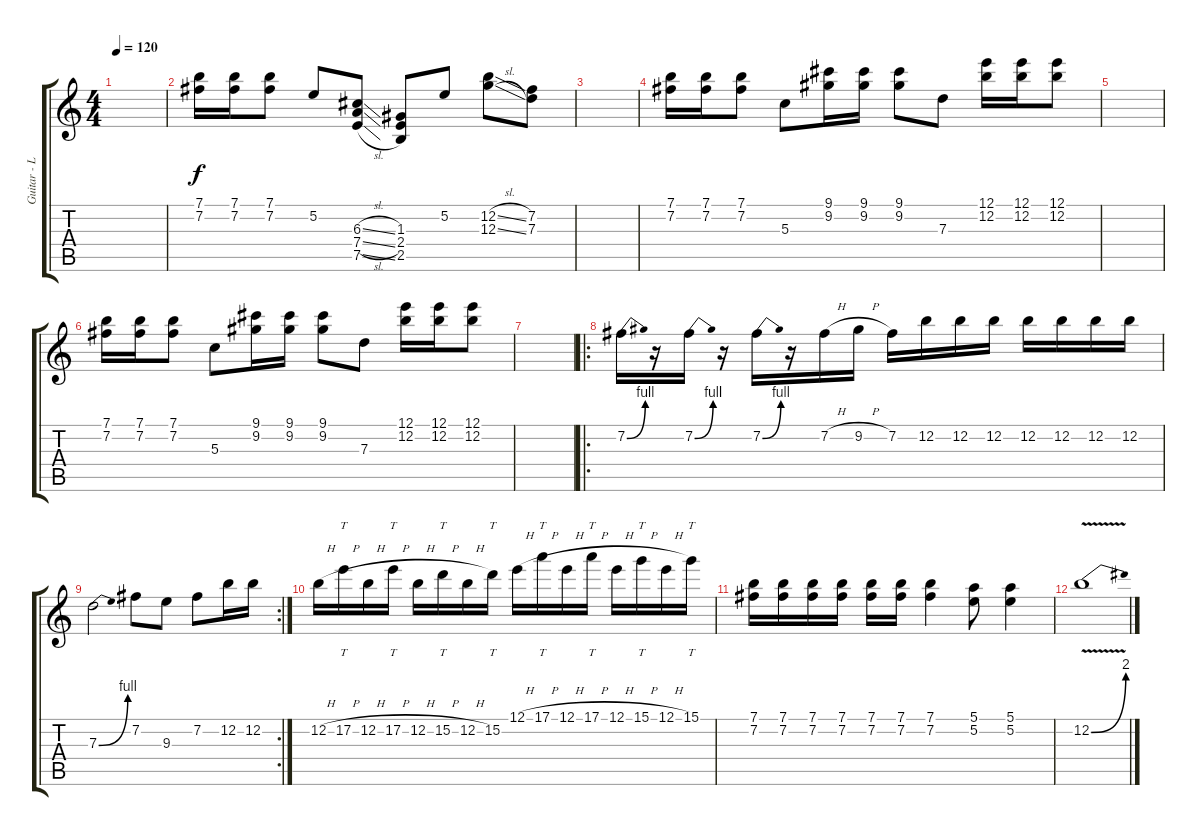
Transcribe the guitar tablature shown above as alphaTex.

\track ("Guitar - Lead" "Guitar - L") {instrument overdrivenguitar}
\staff {score tabs}
\tuning (E4 B3 G3 D3 A2 E2) {hide}
\ts (4 4)
\tempo 120
\clef g2
\ks c
|
(7.1 7.2).16 (7.1 7.2).16 (7.1 7.2).8 5.2.8 (6.3{sl} 7.4{sl} 7.5{sl}).8 (1.3 2.4 2.5).8 5.2.8 (12.2{sl} 12.3{sl}).8 (7.2 7.3).8 |
|
(7.1 7.2).16 (7.1 7.2).16 (7.1 7.2).8 5.3.8 (9.1 9.2).16 (9.1 9.2).16 (9.1 9.2).8 7.3.8 (12.1 12.2).16 (12.1 12.2).16 (12.1 12.2).8 |
|
(7.1 7.2).16 (7.1 7.2).16 (7.1 7.2).8 5.3.8 (9.1 9.2).16 (9.1 9.2).16 (9.1 9.2).8 7.3.8 (12.1 12.2).16 (12.1 12.2).16 (12.1 12.2).8 |
|
\ro
7.2{be (bend 0 0 60 4)}.16 r.16 7.2{be (bend 0 0 60 4)}.16 r.16 7.2{be (bend 0 0 60 4)}.16 r.16 7.2{h}.16 9.2{h}.16 7.2.16 12.2.16 12.2.16 12.2.16 12.2.16 12.2.16 12.2.16 12.2.16 |
\rc 2
7.3{be (bend 0 0 60 4)}.2 7.2.8 9.3.8 7.2.8 12.2.16 12.2.16 |
12.2{h}.16 17.2{h}.16{tt} 12.2{h}.16 17.2{h}.16{tt} 12.2{h}.16 15.2{h}.16{tt} 12.2{h}.16 15.2.16{tt} 12.1{h}.16 17.1{h}.16{tt} 12.1{h}.16 17.1{h}.16{tt} 12.1{h}.16 15.1{h}.16{tt} 12.1{h}.16 15.1.16{tt} |
(7.1 7.2).16 (7.1 7.2).16 (7.1 7.2).16 (7.1 7.2).16 (7.1 7.2).16 (7.1 7.2).16 (7.1 7.2).4 (5.1 5.2).8 (5.1 5.2).4 |
12.2{be (bend 0 0 60 8) v}.1
